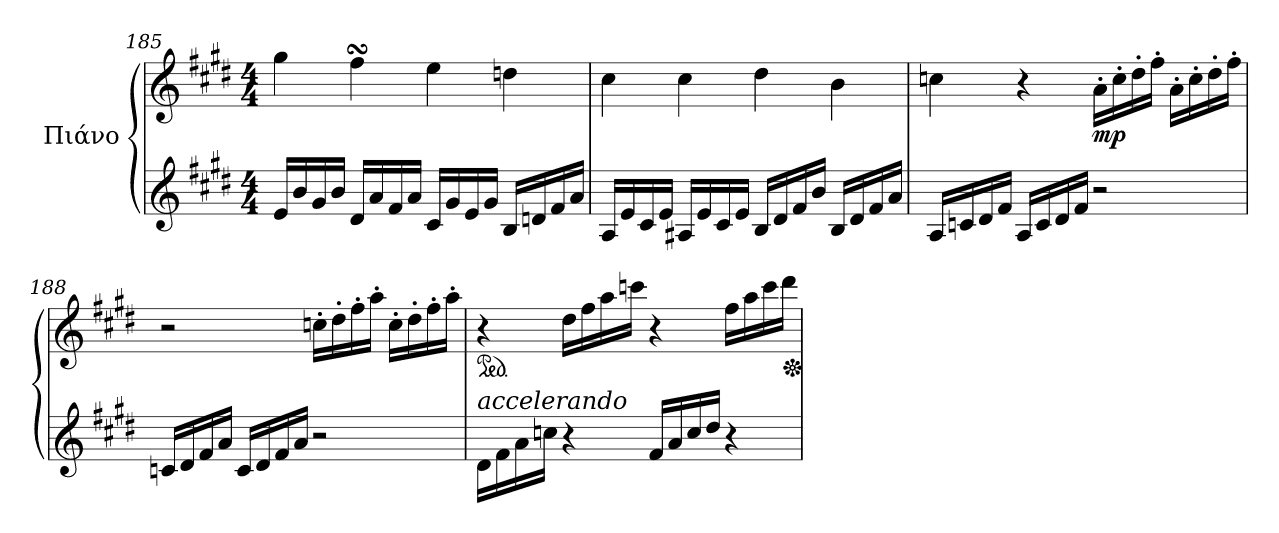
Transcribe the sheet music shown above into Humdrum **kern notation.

**kern	**kern	**dynam
*part1	*part1	*part1
*staff2	*staff1	*staff1/2
*I"Πιάνο	*	*
*clefG2	*clefG2	*
*k[f#c#g#d#]	*k[f#c#g#d#]	*
*M4/4	*M4/4	*
=185	=185	=185
16e/LL	4gg#\	.
16b/	.	.
16g#/	.	.
16b/JJ	.	.
16d#/LL	4ff#sSSS\	.
16a/	.	.
16f#/	.	.
16a/JJ	.	.
16c#/LL	4ee\	.
16g#/	.	.
16e/	.	.
16g#/JJ	.	.
16B/LL	4ddn\	.
16dn/	.	.
16f#/	.	.
16a/JJ	.	.
!!LO:PB:g=z
=186	=186	=186
16A/LL	4cc#\	.
16e/	.	.
16c#/	.	.
16e/JJ	.	.
16A#X/LL	4cc#\	.
16e/	.	.
16c#/	.	.
16e/JJ	.	.
16B/LL	4dd#\	.
16d#/	.	.
16f#/	.	.
16b/JJ	.	.
16B/LL	4b\	.
16d#/	.	.
16f#/	.	.
16a/JJ	.	.
=187	=187	=187
16A/LL	4ccn\	.
16cn/	.	.
16d#/	.	.
16f#/JJ	.	.
16A/LL	4r	.
16c/	.	.
16d#/	.	.
16f#/JJ	.	.
!	!	!LO:DY:b
2r	16a'\LL	mp
.	16cc'\	.
.	16dd#'\	.
.	16ff#'\JJ	.
.	16a'\LL	.
.	16cc'\	.
.	16dd#'\	.
.	16ff#'\JJ	.
=188	=188	=188
16cn/LL	2r	.
16d#/	.	.
16f#/	.	.
16a/JJ	.	.
16c/LL	.	.
16d#/	.	.
16f#/	.	.
16a/JJ	.	.
2r	16ccn'\LL	.
.	16dd#'\	.
.	16ff#'\	.
.	16aa'\JJ	.
.	16cc'\LL	.
.	16dd#'\	.
.	16ff#'\	.
.	16aa'\JJ	.
!!LO:LB:g=z
=189	=189	=189
*	*ped	*
*	*MM80	*
!LO:TX:a:i:t=accelerando	!	!
16d#\LL	4r	.
16f#\	.	.
16a\	.	.
16ccn\JJ	.	.
*	*MM96	*
4r	16dd#\LL	.
.	16ff#\	.
.	16aa\	.
.	16cccn\JJ	.
*	*MM120	*
16f#/LL	4r	.
16a/	.	.
16cc/	.	.
16dd#/JJ	.	.
*	*MM132	*
4r	16ff#\LL	.
.	16aa\	.
.	16ccc\	.
.	16ddd#\JJ	.
*	*Xped	*
=	=	=
*-	*-	*-
